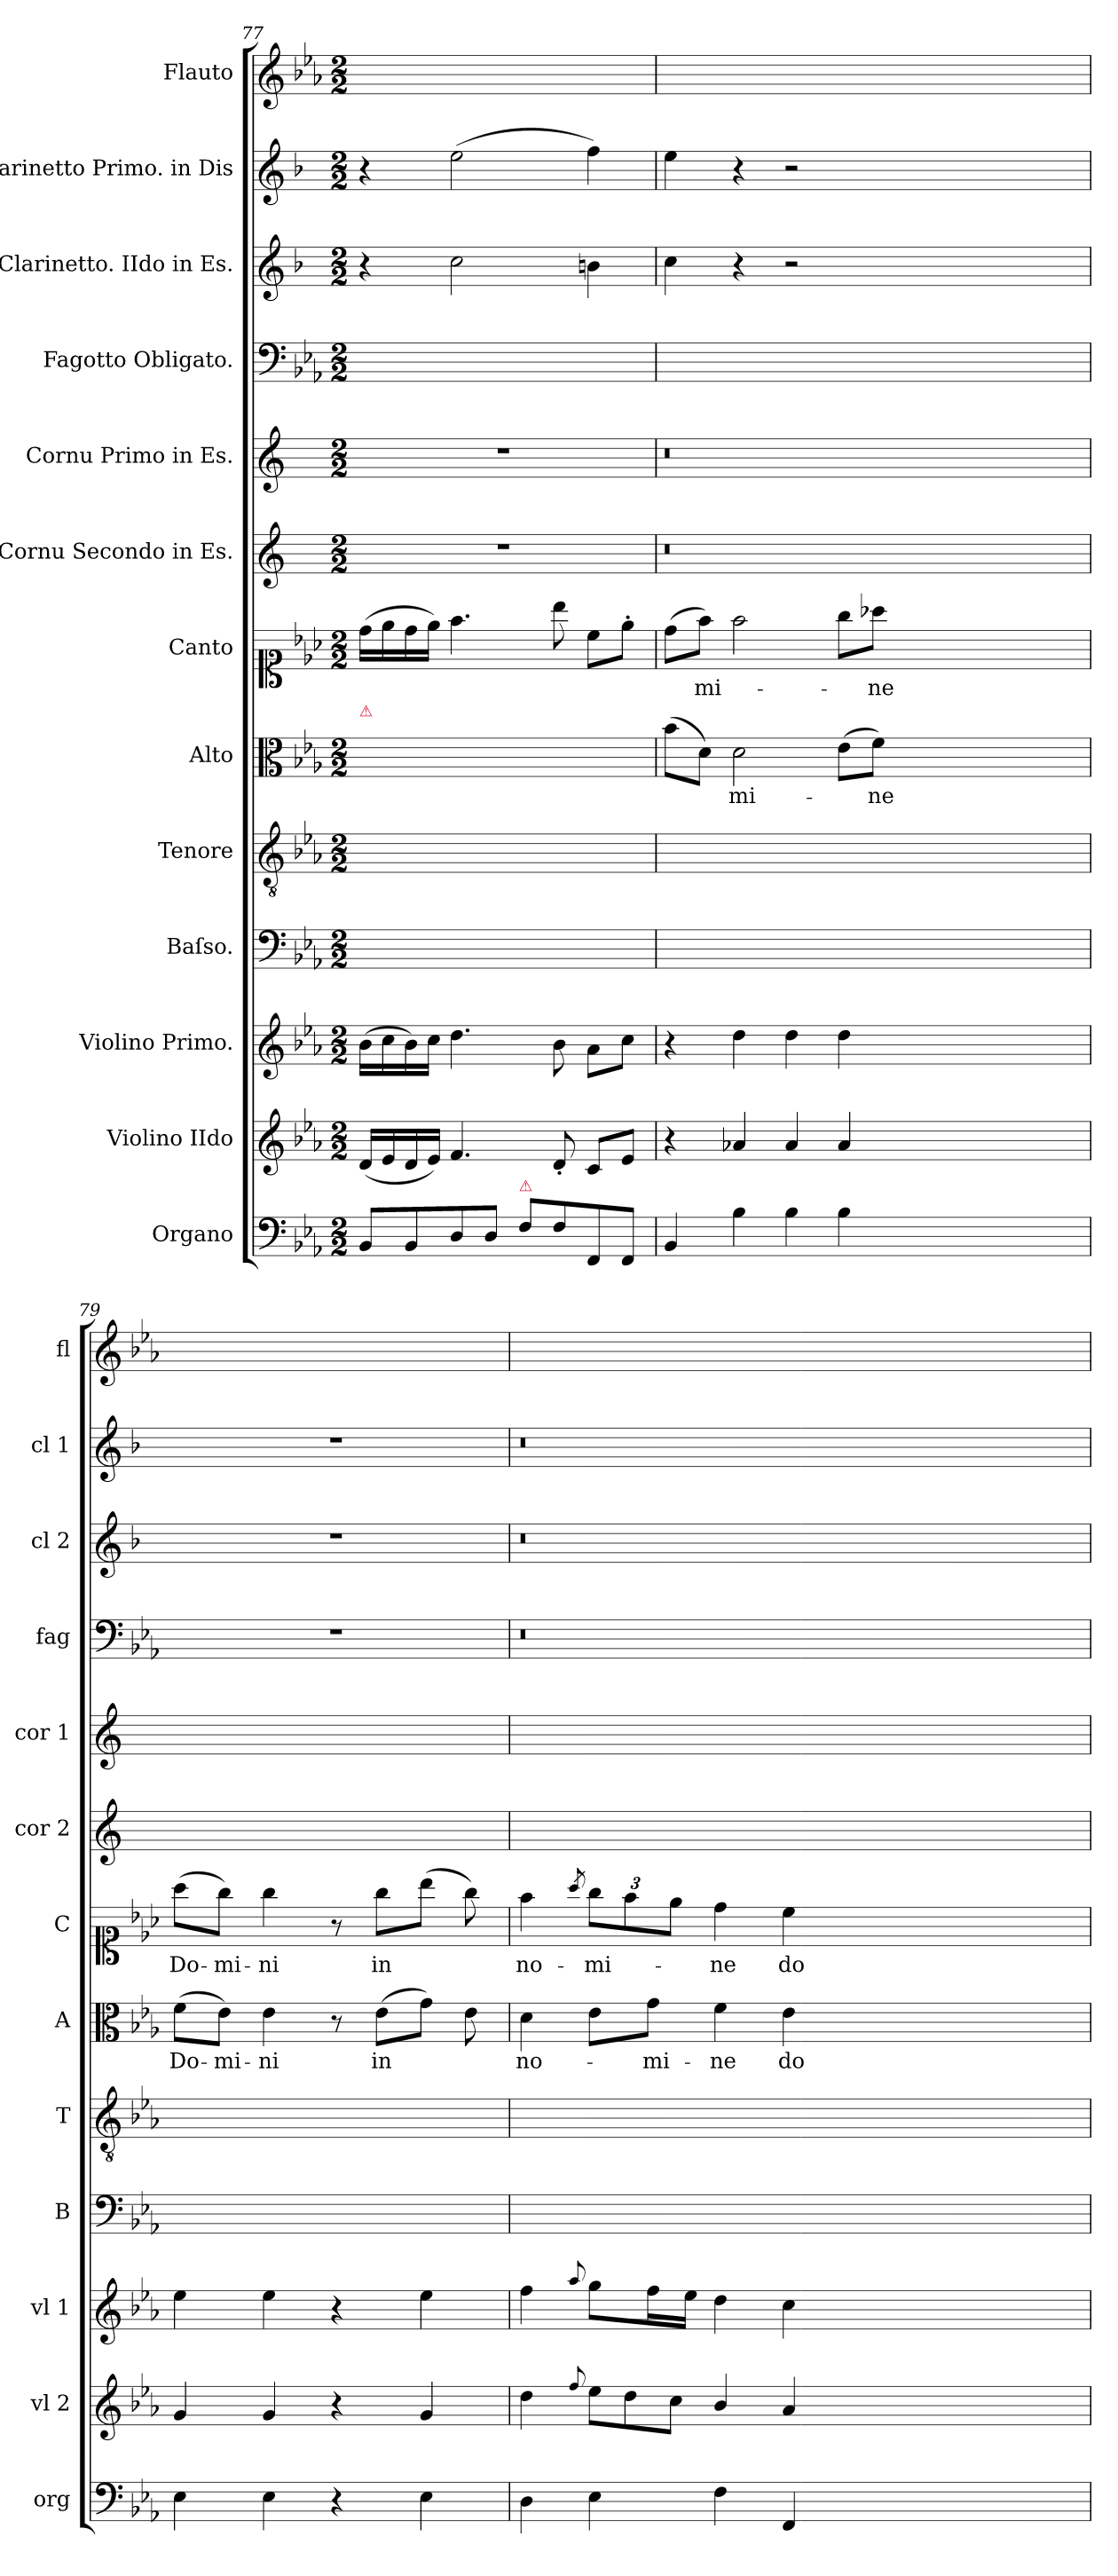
**kern	**kern	**kern	**kern	**kern	**kern	**text	**kern	**text	**kern	**kern	**kern	**kern	**kern	**kern
*part13	*part12	*part11	*part10	*part9	*part8	*part8	*part7	*part7	*part6	*part5	*part4	*part3	*part2	*part1
*staff13	*staff12	*staff11	*staff10	*staff9	*staff8	*staff8	*staff7	*staff7	*staff6	*staff5	*staff4	*staff3	*staff2	*staff1
*I"Organo	*I"Violino IIdo	*I"Violino Primo.	*I"Baſso.	*I"Tenore	*I"Alto	*	*I"Canto	*	*I"Cornu Secondo in Es.	*I"Cornu Primo in Es.	*I"Fagotto Obligato.	*I"Clarinetto. IIdo in Es.	*I"Clarinetto Primo. in Dis	*I"Flauto
*I'org	*I'vl 2	*I'vl 1	*I'B	*I'T	*I'A	*	*I'C	*	*I'cor 2	*I'cor 1	*I'fag	*I'cl 2	*I'cl 1	*I'fl
*clefF4	*clefG2	*clefG2	*clefF4	*clefGv2	*clefC3	*	*clefC1	*	*clefG2	*clefG2	*clefF4	*clefG2	*clefG2	*clefG2
*	*	*	*	*	*	*	*	*	*ITrd5c9	*ITrd5c9	*	*ITrd1c2	*ITrd1c2	*
*k[b-e-a-]	*k[b-e-a-]	*k[b-e-a-]	*k[b-e-a-]	*k[b-e-a-]	*k[b-e-a-]	*	*k[b-e-a-]	*	*k[b-e-a-]	*k[b-e-a-]	*k[b-e-a-]	*k[b-e-a-]	*k[b-e-a-]	*k[b-e-a-]
*E-:	*E-:	*E-:	*E-:	*E-:	*E-:	*	*E-:	*	*E-:	*E-:	*E-:	*E-:	*E-:	*E-:
*M2/2	*M2/2	*M2/2	*M2/2	*M2/2	*M2/2	*	*M2/2	*	*M2/2	*M2/2	*M2/2	*M2/2	*M2/2	*M2/2
=77	=77	=77	=77	=77	=77	=77	=77	=77	=77	=77	=77	=77	=77	=77
!	!	!	!	!	!LO:TX:a:color=crimson:t=⚠	!	!	!	!	!	!	!	!	!
8BB-/L	(16d/LL	(16b-\LL	1ryy	1ryy	16b-\LLyy	.	(16dd\LL	.	1r	1r	1ryy	4r	4r	1ryy
.	16e-/	16cc\	.	.	16cc\yy	.	16ee-\	.	.	.	.	.	.	.
8BB-/	16d/	16b-\)	.	.	16b-\yy	.	16dd\	.	.	.	.	.	.	.
.	16e-/JJ)	16cc\JJ	.	.	16cc\JJyy	.	16ee-\JJ)	.	.	.	.	.	.	.
8D/	4.f/	4.dd\	.	.	4.dd\yy	.	4.ff\	.	.	.	.	2b-\	(2dd\	.
8D/J	.	.	.	.	.	.	.	.	.	.	.	.	.	.
!LO:TX:a:color=crimson:t=⚠	!	!	!	!	!	!	!	!	!	!	!	!	!	!
8F\L	.	.	.	.	.	.	.	.	.	.	.	.	.	.
8F\	8d'/	8b-\	.	.	8b-\yy	.	8bb-\	.	.	.	.	.	.	.
8FF/	8c/L	8a-\L	.	.	8a-'\Lyy	.	8cc\L	.	.	.	.	4an\	4ee-\)	.
8FF/J	8e-/J	8cc\J	.	.	8cc'\Jyy	.	8ee-'\J	.	.	.	.	.	.	.
=78	=78	=78	=78	=78	=78	=78	=78	=78	=78	=78	=78	=78	=78	=78
4BB-/	4r	4r	1ryy	1ryy	(8b-\L	.	(8dd\L	.	0.r	0.r	0.ryy	4b-\	4dd\	1ryy
.	.	.	.	.	8d\J)	.	8ff\J)	-mi-	.	.	.	.	.	.
4B-\	4a-X/	4dd\	.	.	2d\	-mi-	2ff\	.	.	.	.	4r	4r	.
4B-\	4a-/	4dd\	.	.	.	.	.	.	.	.	.	2r	2r	.
4B-\	4a-/	4dd\	.	.	(8e-\L	.	8gg\L	.	.	.	.	.	.	.
.	.	.	.	.	8f\J)	-ne	8aa-X\J	-ne	.	.	.	.	.	.
0ryy	0ryy	0ryy	0ryy	0ryy	0ryy	.	0ryy	.	.	.	.	0ryy	0ryy	0ryy
=79	=79	=79	=79	=79	=79	=79	=79	=79	=79	=79	=79	=79	=79	=79
4E-\	4g/	4ee-\	1ryy	1ryy	(8f\L	Do-	(8aa-\L	Do-	1ryy	1ryy	1r	1r	1r	1ryy
.	.	.	.	.	8e-\J)	-mi-	8gg\J)	-mi-	.	.	.	.	.	.
4E-\	4g/	4ee-\	.	.	4e-\	-ni	4gg\	-ni	.	.	.	.	.	.
4r	4r	4r	.	.	8r	.	8r	.	.	.	.	.	.	.
.	.	.	.	.	(8e-\L	in	8gg\L	in	.	.	.	.	.	.
4E-\	4g/	4ee-\	.	.	8g\J)	.	(8bb-\J	.	.	.	.	.	.	.
.	.	.	.	.	8e-\	.	8gg\)	.	.	.	.	.	.	.
=80	=80	=80	=80	=80	=80	=80	=80	=80	=80	=80	=80	=80	=80	=80
4D\	4dd\	4ff\	1ryy	1ryy	4d\	no-	4ff\	no-	0.ryy	0.ryy	0.r	0.r	0.r	1ryy
.	8qqff/	8qqaa-/	.	.	.	.	8qaa-/	.	.	.	.	.	.	.
*	*Xtuplet	*	*	*	*	*	*	*	*	*	*	*	*	*
4E-\	12ee-\L	8gg\L	.	.	8e-\L	.	12gg\L	-mi-	.	.	.	.	.	.
.	12dd\	.	.	.	.	.	12ff\	.	.	.	.	.	.	.
.	.	16ff\L	.	.	8g\J	-mi-	.	.	.	.	.	.	.	.
.	12cc\J	.	.	.	.	.	12ee-\J	.	.	.	.	.	.	.
.	.	16ee-\JJ	.	.	.	.	.	.	.	.	.	.	.	.
4F\	4b-/	4dd\	.	.	4f\	-ne	4dd\	-ne	.	.	.	.	.	.
4FF/	4a-/	4cc\	.	.	4e-\	do-	4cc\	do-	.	.	.	.	.	.
0ryy	0ryy	0ryy	0ryy	0ryy	0ryy	.	0ryy	.	.	.	.	.	.	0ryy
=	=	=	=	=	=	=	=	=	=	=	=	=	=	=
*-	*-	*-	*-	*-	*-	*-	*-	*-	*-	*-	*-	*-	*-	*-
